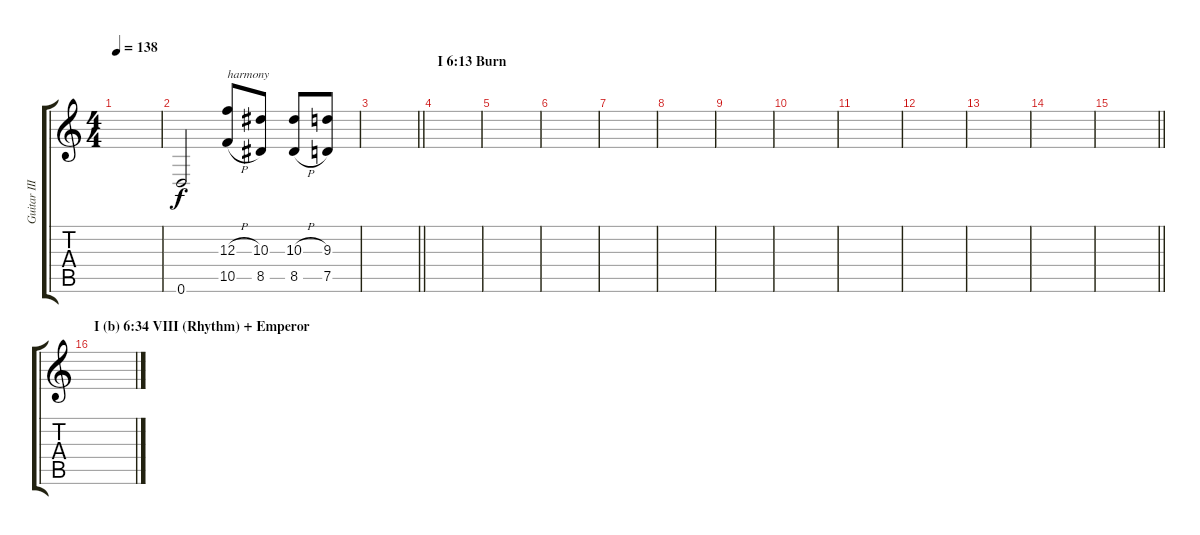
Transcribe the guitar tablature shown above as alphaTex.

\track ("Guitar III" "Guitar III") {instrument distortionguitar}
\staff {score tabs}
\tuning (D4 A3 F3 C3 G2 D2) {hide}
\ts (4 4)
\tempo 138
\clef g2
\ks c
|
0.6.2 (12.3{h} 10.5{h}).8{txt "harmony"} (10.3 8.5).8 (10.3{h} 8.5{h}).8 (9.3 7.5).8 |
\barLineRight lightlight
|
\section ("" "I 6:13 Burn")
|
|
|
|
|
|
|
|
|
|
|
\barLineRight lightlight
|
\section ("" "I (b) 6:34 VIII (Rhythm) + Emperor")
